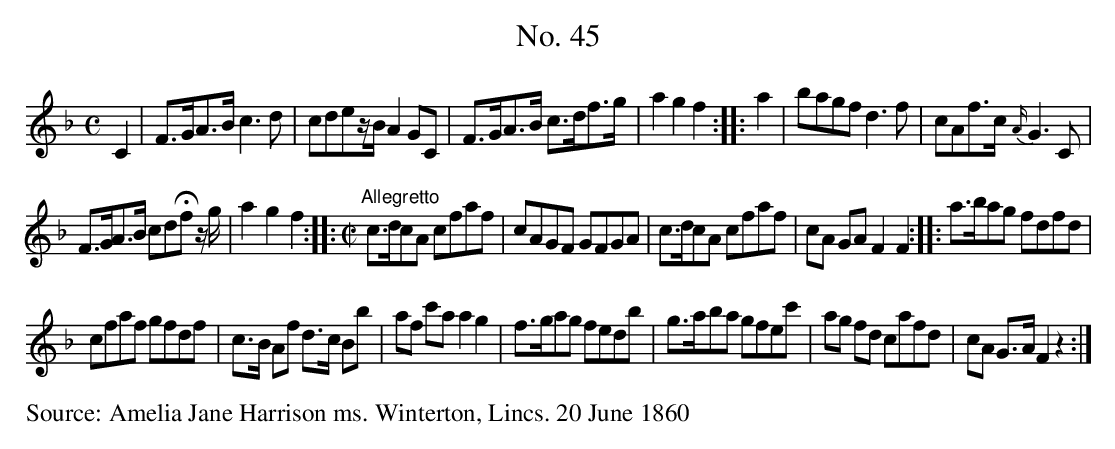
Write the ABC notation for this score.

X:1
T:No. 45
M:C
L:1/8
K:F
C2|F>GA>B c3d|cdez/B/ A2GC|F>GA>B c>df>g|a2g2f2::a2|bagf d3f|\
cAf>c{A/}G3C|
F>GA>B cd!fermata!fz/ g/|a2g2f2::[M:C|]"^Allegretto"c>dcA cfaf|cAGF GFGA|\
c>dcA cfaf|cA GA F2F2::a>bag fdfd|
cfaf gfdf|c>B Af d>c Bb|af c'a a2g2|f>gag fedb|g>aba gfec'|\
ag fd cafd|cA G>A F2z2:|
